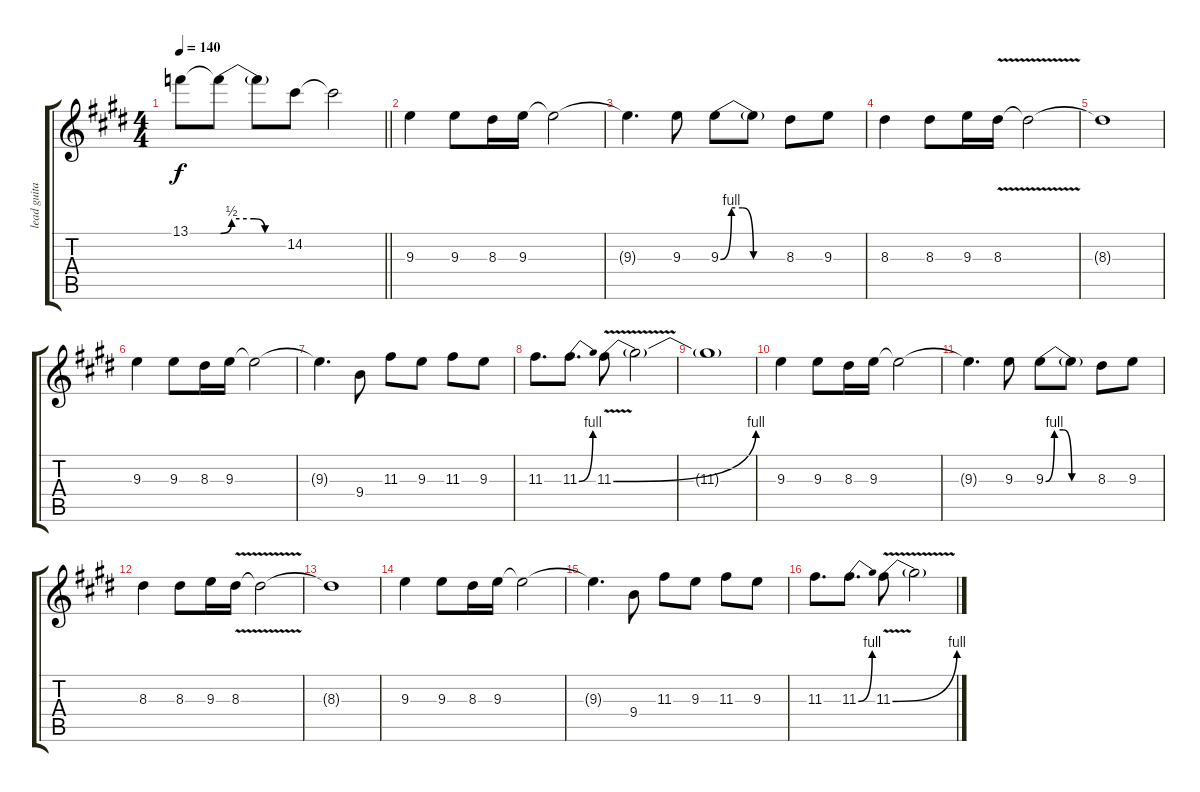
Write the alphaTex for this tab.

\track ("lead guitar/vocal" "lead guita") {instrument distortionguitar}
\staff {score tabs}
\tuning (E4 B3 G3 D3 A2 E2) {hide}
\ts (4 4)
\tempo 140
\clef g2
\barLineRight lightlight
\ks e
13.1.8{dy f} 13.1{be (custom 0 0 10 2 30 2 40 0 60 0) t}.8 13.1{t}.8 14.2.8 14.2{t}.2 |
9.3.4 9.3.8 8.3.16 9.3.16 9.3{t}.2 |
9.3{t}.4{d} 9.3.8 9.3{be (custom 0 0 10 4 20 4 30 0 60 0)}.8 9.3{t}.8 8.3.8 9.3.8 |
8.3.4 8.3.8 9.3.16 8.3{v}.16 8.3{t}.2 |
8.3{t}.1 |
9.3.4 9.3.8 8.3.16 9.3.16 9.3{t}.2 |
9.3{t}.4{d} 9.4.8 11.3.8 9.3.8 11.3.8 9.3.8 |
11.3.8{d} 11.3{be (bend 0 0 60 4)}.8{d} 11.3{be (bend 0 0 60 4) v}.8 11.3{t}.2 |
11.3{t}.1 |
9.3.4 9.3.8 8.3.16 9.3.16 9.3{t}.2 |
9.3{t}.4{d} 9.3.8 9.3{be (custom 0 0 10 4 20 4 30 0 60 0)}.8 9.3{t}.8 8.3.8 9.3.8 |
8.3.4 8.3.8 9.3.16 8.3{v}.16 8.3{t}.2 |
8.3{t}.1 |
9.3.4 9.3.8 8.3.16 9.3.16 9.3{t}.2 |
9.3{t}.4{d} 9.4.8 11.3.8 9.3.8 11.3.8 9.3.8 |
11.3.8{d} 11.3{be (bend 0 0 60 4)}.8{d} 11.3{be (bend 0 0 60 4) v}.8 11.3{t}.2
